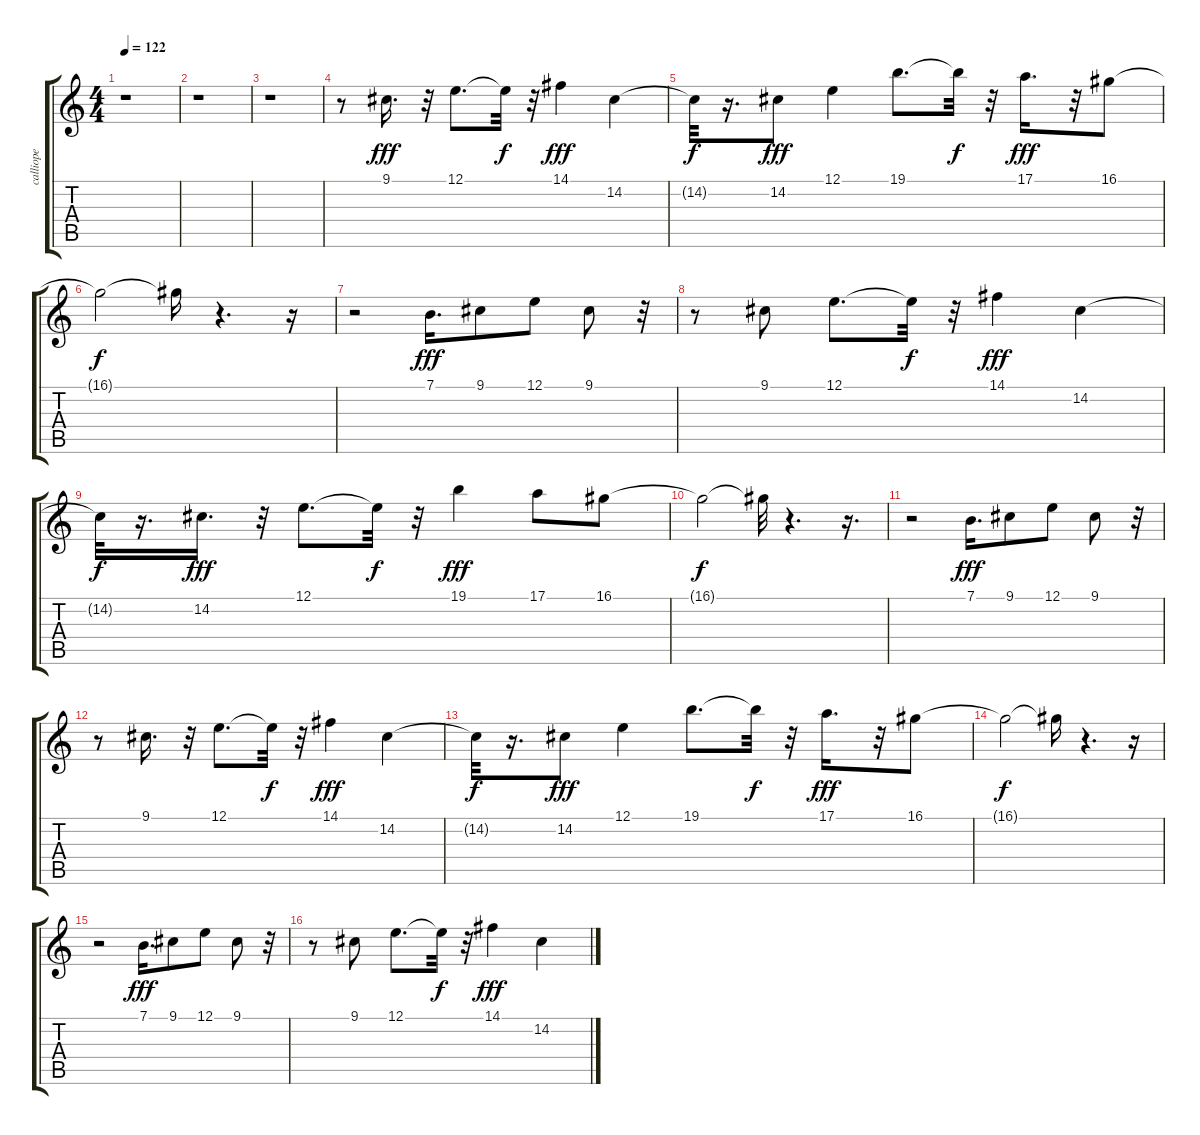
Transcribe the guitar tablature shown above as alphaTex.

\track ("calliope" "calliope") {instrument lead3calliope}
\staff {score tabs}
\tuning (E4 B3 G3 D3 A2 E2) {hide}
\ts (4 4)
\tempo 122
\clef g2
\ks c
r.1{dy fff} |
r.1 |
r.1 |
r.8 9.1.16{d} r.32 12.1.8{d} 12.1{t}.32{dy f} r.32 14.1.4{dy fff} 14.2.4 |
14.2{t}.32{dy f} r.16{d} 14.2.8{dy fff} 12.1.4 19.1.8{d} 19.1{t}.32{dy f} r.32 17.1.16{d dy fff} r.32 16.1.8 |
16.1{t}.2{dy f} 16.1{t}.16 r.4{d} r.16 |
r.2 7.1.16{d dy fff} 9.1.8 12.1.8 9.1.8 r.32 |
r.8 9.1.8 12.1.8{d} 12.1{t}.32{dy f} r.32 14.1.4{dy fff} 14.2.4 |
14.2{t}.32{dy f} r.16{d} 14.2.16{d dy fff} r.32 12.1.8{d} 12.1{t}.32{dy f} r.32 19.1.4{dy fff} 17.1.8 16.1.8 |
16.1{t}.2{dy f} 16.1{t}.32 r.4{d} r.16{d} |
r.2 7.1.16{d dy fff} 9.1.8 12.1.8 9.1.8 r.32 |
r.8 9.1.16{d} r.32 12.1.8{d} 12.1{t}.32{dy f} r.32 14.1.4{dy fff} 14.2.4 |
14.2{t}.32{dy f} r.16{d} 14.2.8{dy fff} 12.1.4 19.1.8{d} 19.1{t}.32{dy f} r.32 17.1.16{d dy fff} r.32 16.1.8 |
16.1{t}.2{dy f} 16.1{t}.16 r.4{d} r.16 |
r.2 7.1.16{d dy fff} 9.1.8 12.1.8 9.1.8 r.32 |
r.8 9.1.8 12.1.8{d} 12.1{t}.32{dy f} r.32 14.1.4{dy fff} 14.2.4
